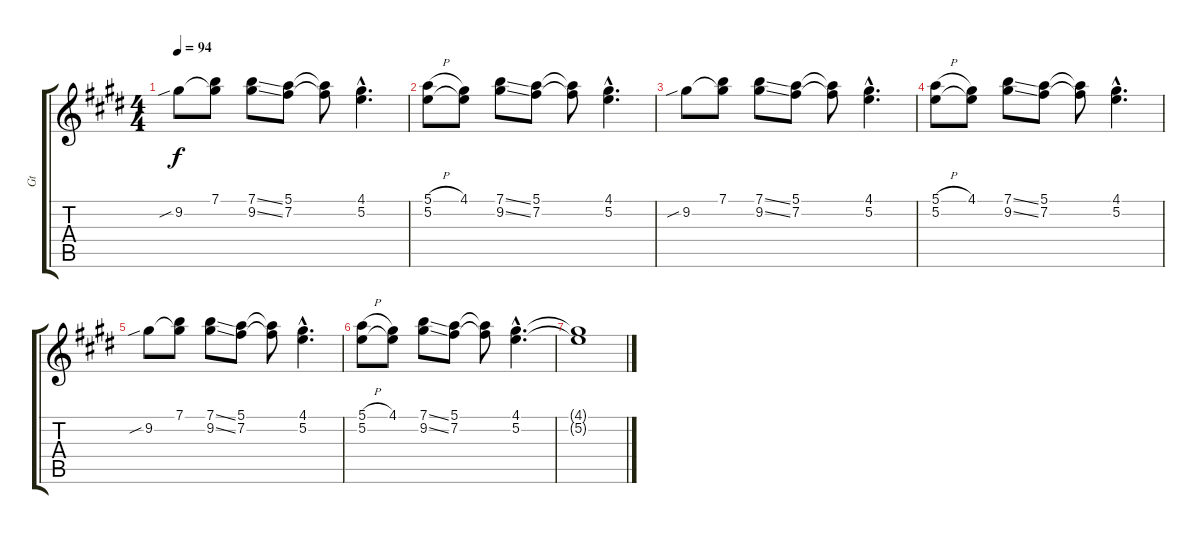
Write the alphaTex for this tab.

\track ("Gt" "Gt") {instrument electricguitarjazz}
\staff {score tabs}
\tuning (E4 B3 G3 D3 A2 E2) {hide}
\ts (4 4)
\tempo 94
\clef g2
\ks e
9.2{sib}.8{dy f} (7.1 9.2{t}).8 (7.1{ss} 9.2{ss}).8 (5.1 7.2).8 (5.1{t} 7.2{t}).8 (4.1{hac} 5.2{hac}).4{d} |
(5.1{h} 5.2).8 (4.1 5.2{t}).8 (7.1{ss} 9.2{ss}).8 (5.1 7.2).8 (5.1{t} 7.2{t}).8 (4.1{hac} 5.2{hac}).4{d} |
9.2{sib}.8 (7.1 9.2{t}).8 (7.1{ss} 9.2{ss}).8 (5.1 7.2).8 (5.1{t} 7.2{t}).8 (4.1{hac} 5.2{hac}).4{d} |
(5.1{h} 5.2).8 (4.1 5.2{t}).8 (7.1{ss} 9.2{ss}).8 (5.1 7.2).8 (5.1{t} 7.2{t}).8 (4.1{hac} 5.2{hac}).4{d} |
9.2{sib}.8 (7.1 9.2{t}).8 (7.1{ss} 9.2{ss}).8 (5.1 7.2).8 (5.1{t} 7.2{t}).8 (4.1{hac} 5.2{hac}).4{d} |
(5.1{h} 5.2).8 (4.1 5.2{t}).8 (7.1{ss} 9.2{ss}).8 (5.1 7.2).8 (5.1{t} 7.2{t}).8 (4.1{hac} 5.2{hac}).4{d} |
(4.1{t} 5.2{t}).1
